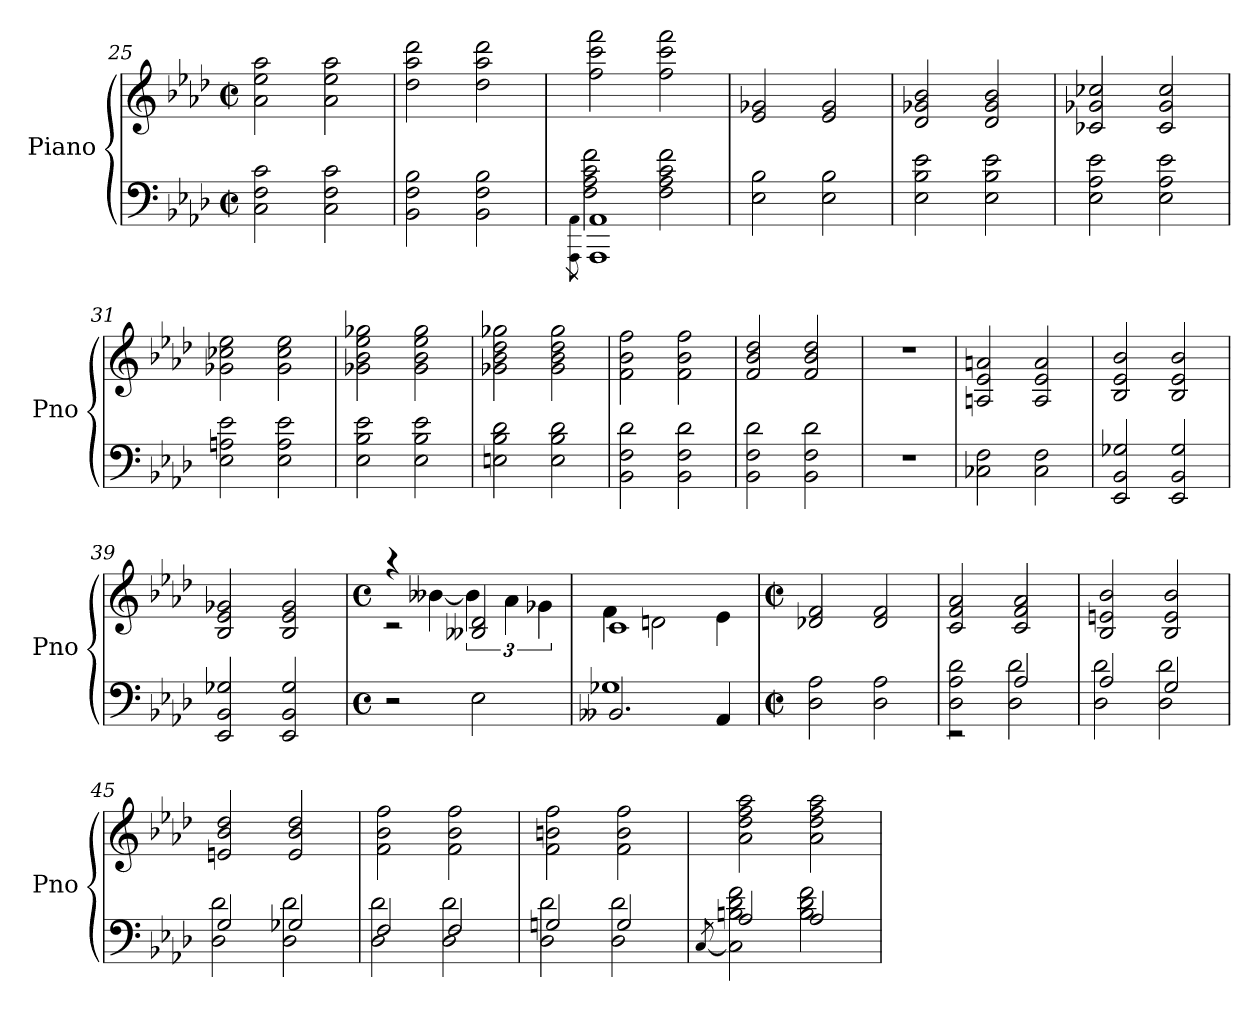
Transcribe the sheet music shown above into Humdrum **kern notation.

**kern	**kern
*part1	*part1
*staff2	*staff1
*I"Piano	*
*I'Pno	*
*clefF4	*clefG2
*k[b-e-a-d-]	*k[b-e-a-d-]
*f:	*f:
*M2/2	*M2/2
*met(c|)	*met(c|)
=25	=25
2C 2F 2c	2a- 2ee- 2aa-
2C 2F 2c	2a- 2ee- 2aa-
=26	=26
2BB- 2F 2B-	2dd- 2aa- 2ddd-
2BB- 2F 2B-	2dd- 2aa- 2ddd-
=27	=27
8qAAA-\ 8qAA-\	.
*^	*
1AAA-] 1AA-]	2F 2A- 2c 2f	2ff 2ccc 2fff
.	2F 2A- 2c 2f	2ff 2ccc 2fff
*v	*v	*
=28	=28
2E- 2B-	2e- 2g-X
2E- 2B-	2e- 2g-
=29	=29
2E- 2B- 2e-	2d- 2g-X 2b-
2E- 2B- 2e-	2d- 2g- 2b-
=30	=30
2E- 2A- 2e-	2c-X 2g-X 2cc-X
2E- 2A- 2e-	2c- 2g- 2cc-
=31	=31
2E- 2An 2e-	2g-X 2cc-X 2ee-
2E- 2A 2e-	2g- 2cc- 2ee-
=32	=32
2E- 2B- 2e-	2g-X 2b- 2ee- 2gg-X
2E- 2B- 2e-	2g- 2b- 2ee- 2gg-
=33	=33
2En 2B- 2d-	2g-X 2b- 2dd- 2gg-X
2E 2B- 2d-	2g- 2b- 2dd- 2gg-
=34	=34
2BB- 2F 2d-	2f 2b- 2ff
2BB- 2F 2d-	2f 2b- 2ff
=35	=35
2BB- 2F 2d-	2f 2b- 2dd-
2BB- 2F 2d-	2f 2b- 2dd-
=36	=36
1r	1r
=37	=37
2C-X 2F	2An 2e- 2an
2C- 2F	2A 2e- 2a
=38	=38
2EE- 2BB- 2G-X	2B- 2e- 2b-
2EE- 2BB- 2G-	2B- 2e- 2b-
=39	=39
2EE- 2BB- 2G-X	2B- 2e- 2g-X
2EE- 2BB- 2G-	2B- 2e- 2g-
=40	=40
*M4/4	*M4/4
*met(c)	*met(c)
*	*^
2r	2rc	4raa
.	.	[4b--X
2E-	2B--X 2d-	6b--]
.	.	6a-
.	.	6g-X
=41	=41	=41
*^	*	*
2.BB--X	1G-X	1c	4f
.	.	.	2dn
4AA-	.	.	4e-
*v	*v	*	*
*	*v	*v
=42	=42
*M2/2	*M2/2
*met(c|)	*met(c|)
2D- 2A-	2d-X 2f
2D- 2A-	2d- 2f
=43	=43
*^	*
2rEE	2D- 2A- 2d-	2c 2f 2a-
2A-	2D- 2d-	2c 2f 2a-
=44	=44	=44
2A-	2D- 2d-	2B- 2en 2b-
2G	2D- 2d-	2B- 2e 2b-
=45	=45	=45
2G	2D- 2d-	2en 2b- 2dd-
2G-X	2D- 2d-	2e 2b- 2dd-
=46	=46	=46
2F	2D- 2d-	2f 2b- 2ff
2F	2D- 2d-	2f 2b- 2ff
=47	=47	=47
2Gn	2D- 2d-	2f 2bn 2ff
2G	2D- 2d-	2f 2b 2ff
=48	=48	=48
.	[8qC/	.
2A-	2C] 2Bn 2d- 2f	2a- 2dd- 2ff 2aa-
2A-	2B 2d- 2f	2a- 2dd- 2ff 2aa-
*v	*v	*
=	=
*-	*-
